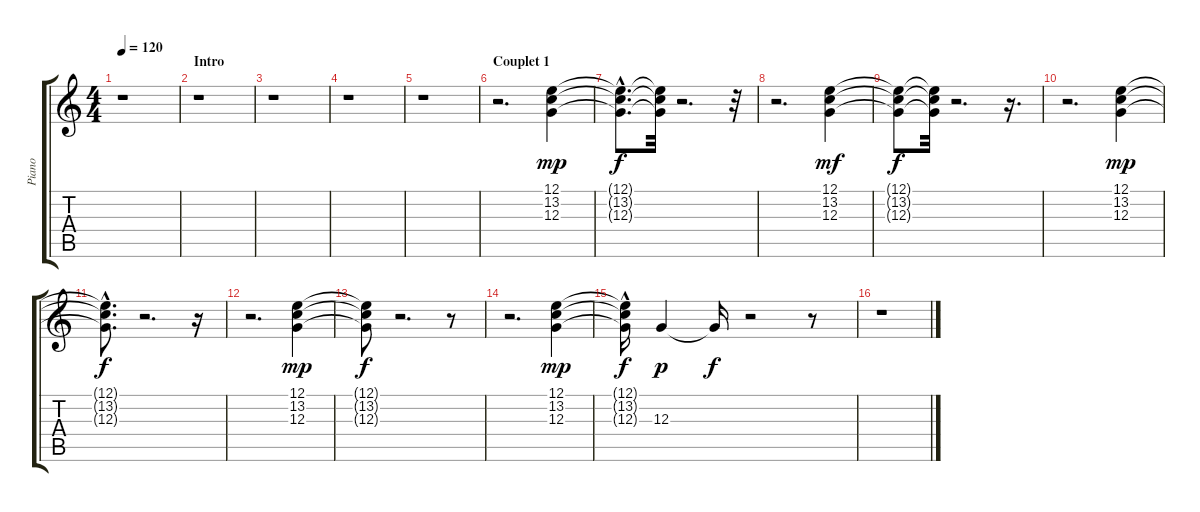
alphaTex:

\track ("Piano" "Piano") {instrument brightacousticpiano}
\staff {score tabs}
\tuning (E4 B3 G3 D3 A2 E2) {hide}
\ts (4 4)
\tempo 120
\clef g2
\ks c
r.1{dy mp instrument brightacousticpiano} |
\section ("" "Intro")
r.1 |
r.1 |
r.1 |
r.1 |
\section ("" "Couplet 1")
r.2{d} (12.1 13.2 12.3).4 |
(12.1{hac t} 13.2{hac t} 12.3{hac t}).8{d dy f} (12.1{t} 13.2{t} 12.3{t}).32 r.2{d} r.32 |
r.2{d} (12.1 13.2 12.3).4{dy mf} |
(12.1{t} 13.2{t} 12.3{t}).8{dy f} (12.1{t} 13.2{t} 12.3{t}).32 r.2{d} r.16{d} |
r.2{d} (12.1 13.2 12.3).4{dy mp} |
(12.1{hac t} 13.2{hac t} 12.3{hac t}).8{d dy f} r.2{d} r.16 |
r.2{d} (12.1 13.2 12.3).4{dy mp} |
(12.1{t} 13.2{t} 12.3{t}).8{dy f} r.2{d} r.8 |
r.2{d} (12.1 13.2 12.3).4{dy mp} |
(12.1{hac t} 13.2{hac t} 12.3{t}).16{dy f} 12.3.4{dy p} 12.3{t}.16{dy f} r.2 r.8 |
r.1
